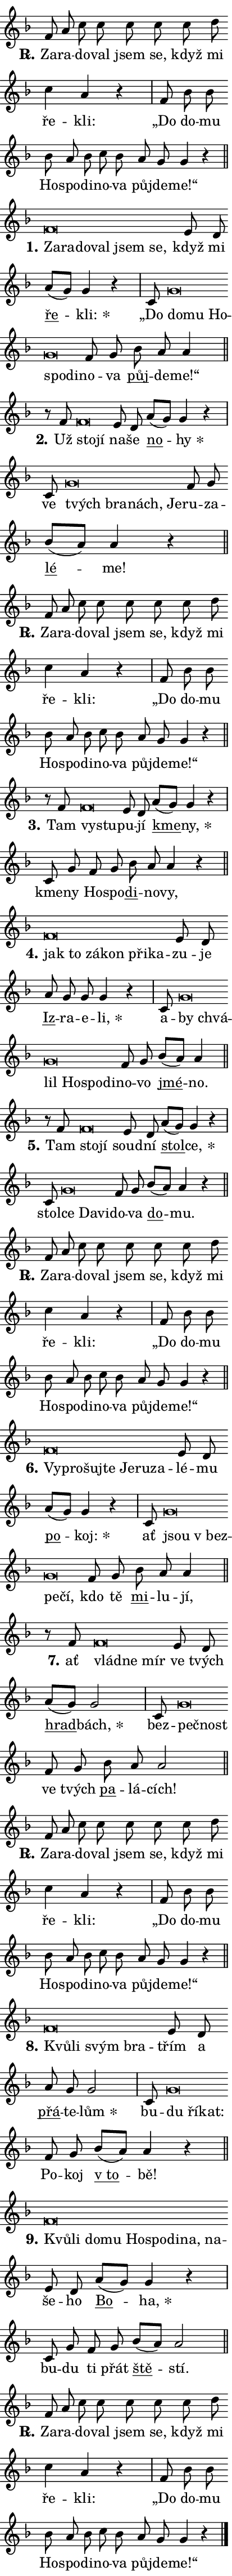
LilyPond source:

\version "2.24.0"
\header { tagline = "" }
\paper {
  indent = 0\cm
  top-margin = 0\cm
  right-margin = 0.13\cm % to fit lyric hyphens
  bottom-margin = 0\cm
  left-margin = 0\cm
  paper-width = 7\cm
  page-breaking = #ly:one-page-breaking
  system-system-spacing.basic-distance = #11
  score-system-spacing.basic-distance = #11
  ragged-last = ##f
}


%% Author: Thomas Morley
%% https://lists.gnu.org/archive/html/lilypond-user/2020-05/msg00002.html
#(define (line-position grob)
"Returns position of @var[grob} in current system:
   @code{'start}, if at first time-step
   @code{'end}, if at last time-step
   @code{'middle} otherwise
"
  (let* ((col (ly:item-get-column grob))
         (ln (ly:grob-object col 'left-neighbor))
         (rn (ly:grob-object col 'right-neighbor))
         (col-to-check-left (if (ly:grob? ln) ln col))
         (col-to-check-right (if (ly:grob? rn) rn col))
         (break-dir-left
           (and
             (ly:grob-property col-to-check-left 'non-musical #f)
             (ly:item-break-dir col-to-check-left)))
         (break-dir-right
           (and
             (ly:grob-property col-to-check-right 'non-musical #f)
             (ly:item-break-dir col-to-check-right))))
        (cond ((eqv? 1 break-dir-left) 'start)
              ((eqv? -1 break-dir-right) 'end)
              (else 'middle))))

#(define (tranparent-at-line-position vctor)
  (lambda (grob)
  "Relying on @code{line-position} select the relevant enry from @var{vctor}.
Used to determine transparency,"
    (case (line-position grob)
      ((end) (not (vector-ref vctor 0)))
      ((middle) (not (vector-ref vctor 1)))
      ((start) (not (vector-ref vctor 2))))))

noteHeadBreakVisibility =
#(define-music-function (break-visibility)(vector?)
"Makes @code{NoteHead}s transparent relying on @var{break-visibility}"
#{
  \override NoteHead.transparent =
    #(tranparent-at-line-position break-visibility)
#})

#(define delete-ledgers-for-transparent-note-heads
  (lambda (grob)
    "Reads whether a @code{NoteHead} is transparent.
If so this @code{NoteHead} is removed from @code{'note-heads} from
@var{grob}, which is supposed to be @code{LedgerLineSpanner}.
As a result ledgers are not printed for this @code{NoteHead}"
    (let* ((nhds-array (ly:grob-object grob 'note-heads))
           (nhds-list
             (if (ly:grob-array? nhds-array)
                 (ly:grob-array->list nhds-array)
                 '()))
           ;; Relies on the transparent-property being done before
           ;; Staff.LedgerLineSpanner.after-line-breaking is executed.
           ;; This is fragile ...
           (to-keep
             (remove
               (lambda (nhd)
                 (ly:grob-property nhd 'transparent #f))
               nhds-list)))
      ;; TODO find a better method to iterate over grob-arrays, similiar
      ;; to filter/remove etc for lists
      ;; For now rebuilt from scratch
      (set! (ly:grob-object grob 'note-heads)  '())
      (for-each
        (lambda (nhd)
          (ly:pointer-group-interface::add-grob grob 'note-heads nhd))
        to-keep))))

squashNotes = {
  \override NoteHead.X-extent = #'(-0.2 . 0.2)
  \override NoteHead.Y-extent = #'(-0.75 . 0)
  \override NoteHead.stencil =
    #(lambda (grob)
       (let ((pos (ly:grob-property grob 'staff-position)))
         (begin
           (if (< pos -7) (display "ERROR: Lower brevis then expected\n") (display "OK: Expected brevis position\n"))
           (if (<= pos -6) ly:text-interface::print ly:note-head::print))))
}
unSquashNotes = {
  \revert NoteHead.X-extent
  \revert NoteHead.Y-extent
  \revert NoteHead.stencil
}

hideNotes = \noteHeadBreakVisibility #begin-of-line-visible
unHideNotes = \noteHeadBreakVisibility #all-visible

% work-around for resetting accidentals
% https://lilypond.org/doc/v2.23/Documentation/notation/displaying-rhythms#unmetered-music
cadenzaMeasure = {
  \cadenzaOff
  \partial 1024 s1024
  \cadenzaOn
}

#(define-markup-command (accent layout props text) (markup?)
  "Underline accented syllable"
  (interpret-markup layout props
    #{\markup \override #'(offset . 4.3) \underline { #text }#}))

responsum = \markup \concat {
  "R" \hspace #-1.05 \path #0.1 #'((moveto 0 0.07) (lineto 0.9 0.8)) \hspace #0.05 "."
}

spaceSize = #0.6828661417322834 % exact space size for TeX Gyre Schola

\layout {
  \context {
    \Staff
    \remove "Time_signature_engraver"
    \override LedgerLineSpanner.after-line-breaking = #delete-ledgers-for-transparent-note-heads
  }
  \context {
    \Lyrics {
      \override LyricSpace.minimum-distance = \spaceSize
      \override LyricText.font-name = #"TeX Gyre Schola"
      \override LyricText.font-size = 1
      \override StanzaNumber.font-name = #"TeX Gyre Schola Bold"
      \override StanzaNumber.font-size = 1
    }
  }
  \context {
    \Score 
    \override NoteHead.text =
      #(lambda (grob) 
        (let ((pos (ly:grob-property grob 'staff-position)))
          #{\markup {
            \combine
              \halign #-0.55 \raise #(if (= pos -6) 0 0.5) \override #'(thickness . 2) \draw-line #'(3.2 . 0)
              \musicglyph "noteheads.sM1"
          }#}))
  }
}

% magnetic-lyrics.ily
%
%   written by
%     Jean Abou Samra <jean@abou-samra.fr>
%     Werner Lemberg <wl@gnu.org>
%
%   adapted by
%     Jiri Hon <jiri.hon@gmail.com>
%
% Version 2022-Apr-15

% https://www.mail-archive.com/lilypond-user@gnu.org/msg149350.html

#(define (Left_hyphen_pointer_engraver context)
   "Collect syllable-hyphen-syllable occurrences in lyrics and store
them in properties.  This engraver only looks to the left.  For
example, if the lyrics input is @code{foo -- bar}, it does the
following.

@itemize @bullet
@item
Set the @code{text} property of the @code{LyricHyphen} grob between
@q{foo} and @q{bar} to @code{foo}.

@item
Set the @code{left-hyphen} property of the @code{LyricText} grob with
text @q{foo} to the @code{LyricHyphen} grob between @q{foo} and
@q{bar}.
@end itemize

Use this auxiliary engraver in combination with the
@code{lyric-@/text::@/apply-@/magnetic-@/offset!} hook."
   (let ((hyphen #f)
         (text #f))
     (make-engraver
      (acknowledgers
       ((lyric-syllable-interface engraver grob source-engraver)
        (set! text grob)))
      (end-acknowledgers
       ((lyric-hyphen-interface engraver grob source-engraver)
        ;(when (not (grob::has-interface grob 'lyric-space-interface))
          (set! hyphen grob)));)
      ((stop-translation-timestep engraver)
       (when (and text hyphen)
         (ly:grob-set-object! text 'left-hyphen hyphen))
       (set! text #f)
       (set! hyphen #f)))))

#(define (lyric-text::apply-magnetic-offset! grob)
   "If the space between two syllables is less than the value in
property @code{LyricText@/.details@/.squash-threshold}, move the right
syllable to the left so that it gets concatenated with the left
syllable.

Use this function as a hook for
@code{LyricText@/.after-@/line-@/breaking} if the
@code{Left_@/hyphen_@/pointer_@/engraver} is active."
   (let ((hyphen (ly:grob-object grob 'left-hyphen #f)))
     (when hyphen
       (let ((left-text (ly:spanner-bound hyphen LEFT)))
         (when (grob::has-interface left-text 'lyric-syllable-interface)
           (let* ((common (ly:grob-common-refpoint grob left-text X))
                  (this-x-ext (ly:grob-extent grob common X))
                  (left-x-ext
                   (begin
                     ;; Trigger magnetism for left-text.
                     (ly:grob-property left-text 'after-line-breaking)
                     (ly:grob-extent left-text common X)))
                  ;; `delta` is the gap width between two syllables.
                  (delta (- (interval-start this-x-ext)
                            (interval-end left-x-ext)))
                  (details (ly:grob-property grob 'details))
                  (threshold (assoc-get 'squash-threshold details 0.2)))
             (when (< delta threshold)
               (let* (;; We have to manipulate the input text so that
                      ;; ligatures crossing syllable boundaries are not
                      ;; disabled.  For languages based on the Latin
                      ;; script this is essentially a beautification.
                      ;; However, for non-Western scripts it can be a
                      ;; necessity.
                      (lt (ly:grob-property left-text 'text))
                      (rt (ly:grob-property grob 'text))
                      (is-space (grob::has-interface hyphen 'lyric-space-interface))
                      (space (if is-space " " ""))
                      (extra-delta (if is-space spaceSize 0))
                      ;; Append new syllable.
                      (ltrt-space (if (and (string? lt) (string? rt))
                                (string-append lt space rt)
                                (make-concat-markup (list lt space rt))))
                      ;; Right-align `ltrt` to the right side.
                      (ltrt-space-markup (grob-interpret-markup
                               grob
                               (make-translate-markup
                                (cons (interval-length this-x-ext) 0)
                                (make-right-align-markup ltrt-space)))))
                 (begin
                   ;; Don't print `left-text`.
                   (ly:grob-set-property! left-text 'stencil #f)
                   ;; Set text and stencil (which holds all collected
                   ;; syllables so far) and shift it to the left.
                   (ly:grob-set-property! grob 'text ltrt-space)
                   (ly:grob-set-property! grob 'stencil ltrt-space-markup)
                   (ly:grob-translate-axis! grob (- (- delta extra-delta)) X))))))))))


#(define (lyric-hyphen::displace-bounds-first grob)
   ;; Make very sure this callback isn't triggered too early.
   (let ((left (ly:spanner-bound grob LEFT))
         (right (ly:spanner-bound grob RIGHT)))
     (ly:grob-property left 'after-line-breaking)
     (ly:grob-property right 'after-line-breaking)
     (ly:lyric-hyphen::print grob)))

squashThreshold = #0.4

\layout {
  \context {
    \Lyrics
    \consists #Left_hyphen_pointer_engraver
    \override LyricText.after-line-breaking =
      #lyric-text::apply-magnetic-offset!
    \override LyricHyphen.stencil = #lyric-hyphen::displace-bounds-first
    \override LyricText.details.squash-threshold = \squashThreshold
    \override LyricHyphen.minimum-distance = 0
    \override LyricHyphen.minimum-length = \squashThreshold
  }
}

squashText = \override LyricText.details.squash-threshold = 9999
unSquashText = \override LyricText.details.squash-threshold = \squashThreshold

leftText = \override LyricText.self-alignment-X = #LEFT
unLeftText = \revert LyricText.self-alignment-X

starOffset = #(lambda (grob) 
                (let ((x_offset (ly:self-alignment-interface::aligned-on-x-parent grob)))
                  (if (= x_offset 0) 0 (+ x_offset 1.2))))

star = #(define-music-function (syllable)(string?)
"Append star separator at the end of a syllable"
#{
  \once \override LyricText.X-offset = #starOffset
  \lyricmode { \markup {
    #syllable
    \override #'((font-name . "TeX Gyre Schola Bold")) \hspace #0.2 \lower #0.65 \larger "*"
  } }
#})

starAccent = #(define-music-function (syllable)(string?)
"Append star separator at the end of a syllable and make accent"
#{
  \once \override LyricText.X-offset = #starOffset
  \lyricmode { \markup {
    \accent #syllable
    \override #'((font-name . "TeX Gyre Schola Bold")) \hspace #0.2 \lower #0.65 \larger "*"
  } }
#})

breath = #(define-music-function (syllable)(string?)
"Append breathing indicator at the end of a syllable"
#{
  \lyricmode { \markup { #syllable "+" } }
#})

optionalBreath = #(define-music-function (syllable)(string?)
"Append optional breathing indicator at the end of a syllable"
#{
  \lyricmode { \markup { #syllable "(+)" } }
#})


\score {
    <<
        \new Voice = "melody" { \cadenzaOn \key f \major \relative { f'8 a c c c c c d \bar "" c4 a4 r \cadenzaMeasure \bar "|" f8 bes bes \bar "" bes a bes c bes \bar "" a g g4 r \cadenzaMeasure \bar "||" \break } }
        \new Lyrics \lyricsto "melody" { \lyricmode { \set stanza = \responsum
Za -- ra -- do -- val jsem se, když mi ře -- kli: „Do do -- mu Ho -- spo -- di -- no -- va půj -- de -- me!“ } }
    >>
    \layout {}
}

\score {
    <<
        \new Voice = "melody" { \cadenzaOn \key f \major \relative { \squashNotes f'\breve*1/16 \hideNotes \breve*1/16 \bar "" \breve*1/16 \bar "" \breve*1/16 \bar "" \breve*1/16 \breve*1/16 \bar "" \unHideNotes \unSquashNotes e8 d \bar "" a'[( g)] g4 r \cadenzaMeasure \bar "|" c,8 \squashNotes g'\breve*1/16 \hideNotes \breve*1/16 \bar "" \breve*1/16 \bar "" \breve*1/16 \breve*1/16 \bar "" \unHideNotes \unSquashNotes f8 g \bar "" bes a a4 \cadenzaMeasure \bar "||" \break } }
        \new Lyrics \lyricsto "melody" { \lyricmode { \set stanza = "1."
\leftText Za -- \squashText ra -- do -- val jsem se, \unLeftText \unSquashText když mi \markup \accent ře -- \star kli: „Do \leftText do -- \squashText mu Ho -- spo -- di -- \unLeftText \unSquashText no -- va \markup \accent půj -- de -- me!“ } }
    >>
    \layout {}
}

\score {
    <<
        \new Voice = "melody" { \cadenzaOn \key f \major \relative { r8 f' \squashNotes f\breve*1/16 \hideNotes \breve*1/16 \bar "" \unHideNotes \unSquashNotes e8 d \bar "" a'[( g)] g4 r \cadenzaMeasure \bar "|" c,8 \squashNotes g'\breve*1/16 \hideNotes \breve*1/16 \bar "" \breve*1/16 \breve*1/16 \bar "" \unHideNotes \unSquashNotes f8 g \bar "" bes[( a)] a4 r \cadenzaMeasure \bar "||" \break } }
        \new Lyrics \lyricsto "melody" { \lyricmode { \set stanza = "2."
Už \leftText sto -- \squashText jí \unLeftText \unSquashText na -- še \markup \accent no -- \star hy ve \leftText tvých \squashText bra -- nách, Je -- \unLeftText \unSquashText ru -- za -- \markup \accent lé -- me! } }
    >>
    \layout {}
}

\score {
    <<
        \new Voice = "melody" { \cadenzaOn \key f \major \relative { f'8 a c c c c c d \bar "" c4 a4 r \cadenzaMeasure \bar "|" f8 bes bes \bar "" bes a bes c bes \bar "" a g g4 r \cadenzaMeasure \bar "||" \break } }
        \new Lyrics \lyricsto "melody" { \lyricmode { \set stanza = \responsum
Za -- ra -- do -- val jsem se, když mi ře -- kli: „Do do -- mu Ho -- spo -- di -- no -- va půj -- de -- me!“ } }
    >>
    \layout {}
}

\score {
    <<
        \new Voice = "melody" { \cadenzaOn \key f \major \relative { r8 f' \squashNotes f\breve*1/16 \hideNotes \breve*1/16 \bar "" \unHideNotes \unSquashNotes e8 d \bar "" a'[( g)] g4 r \cadenzaMeasure \bar "|" c,8 g' f8 g \bar "" bes a a4 r \cadenzaMeasure \bar "||" \break } }
        \new Lyrics \lyricsto "melody" { \lyricmode { \set stanza = "3."
Tam \leftText vy -- \squashText stu -- \unLeftText \unSquashText pu -- jí \markup \accent kme -- \star ny, kme -- ny Ho -- spo -- \markup \accent di -- no -- vy, } }
    >>
    \layout {}
}

\score {
    <<
        \new Voice = "melody" { \cadenzaOn \key f \major \relative { \squashNotes f'\breve*1/16 \hideNotes \breve*1/16 \bar "" \breve*1/16 \bar "" \breve*1/16 \bar "" \breve*1/16 \breve*1/16 \bar "" \unHideNotes \unSquashNotes e8 d \bar "" a' g g g4 r \cadenzaMeasure \bar "|" c,8 \squashNotes g'\breve*1/16 \hideNotes \breve*1/16 \bar "" \breve*1/16 \bar "" \breve*1/16 \bar "" \breve*1/16 \breve*1/16 \bar "" \unHideNotes \unSquashNotes f8 g \bar "" bes[( a)] a4 \cadenzaMeasure \bar "||" \break } }
        \new Lyrics \lyricsto "melody" { \lyricmode { \set stanza = "4."
\leftText jak \squashText to zá -- kon při -- ka -- \unLeftText \unSquashText zu -- je \markup \accent Iz -- ra -- e -- \star li, a -- \leftText by \squashText chvá -- lil Ho -- spo -- di -- \unLeftText \unSquashText no -- vo \markup \accent jmé -- no. } }
    >>
    \layout {}
}

\score {
    <<
        \new Voice = "melody" { \cadenzaOn \key f \major \relative { r8 f' \squashNotes f\breve*1/16 \hideNotes \breve*1/16 \bar "" \unHideNotes \unSquashNotes e8 d \bar "" a'[( g)] g4 r \cadenzaMeasure \bar "|" c,8 \squashNotes g'\breve*1/16 \hideNotes \breve*1/16 \breve*1/16 \bar "" \unHideNotes \unSquashNotes f8 g \bar "" bes[( a)] a4 r \cadenzaMeasure \bar "||" \break } }
        \new Lyrics \lyricsto "melody" { \lyricmode { \set stanza = "5."
Tam \leftText sto -- \squashText jí \unLeftText \unSquashText soud -- ní \markup \accent stol -- \star ce, stol -- \leftText ce \squashText Da -- vi -- \unLeftText \unSquashText do -- va \markup \accent do -- mu. } }
    >>
    \layout {}
}

\score {
    <<
        \new Voice = "melody" { \cadenzaOn \key f \major \relative { f'8 a c c c c c d \bar "" c4 a4 r \cadenzaMeasure \bar "|" f8 bes bes \bar "" bes a bes c bes \bar "" a g g4 r \cadenzaMeasure \bar "||" \break } }
        \new Lyrics \lyricsto "melody" { \lyricmode { \set stanza = \responsum
Za -- ra -- do -- val jsem se, když mi ře -- kli: „Do do -- mu Ho -- spo -- di -- no -- va půj -- de -- me!“ } }
    >>
    \layout {}
}

\score {
    <<
        \new Voice = "melody" { \cadenzaOn \key f \major \relative { \squashNotes f'\breve*1/16 \hideNotes \breve*1/16 \bar "" \breve*1/16 \bar "" \breve*1/16 \bar "" \breve*1/16 \bar "" \breve*1/16 \breve*1/16 \bar "" \unHideNotes \unSquashNotes e8 d \bar "" a'[( g)] g4 r \cadenzaMeasure \bar "|" c,8 \squashNotes g'\breve*1/16 \hideNotes \breve*1/16 \bar "" \breve*1/16 \breve*1/16 \bar "" \unHideNotes \unSquashNotes f8 g \bar "" bes a a4 \cadenzaMeasure \bar "||" \break } }
        \new Lyrics \lyricsto "melody" { \lyricmode { \set stanza = "6."
\leftText Vy -- \squashText pro -- šuj -- te Je -- ru -- za -- \unLeftText \unSquashText lé -- mu \markup \accent po -- \star koj: ať \leftText jsou \squashText "v bez" -- pe -- čí, \unLeftText \unSquashText kdo tě \markup \accent mi -- lu -- jí, } }
    >>
    \layout {}
}

\score {
    <<
        \new Voice = "melody" { \cadenzaOn \key f \major \relative { r8 f' \squashNotes f\breve*1/16 \hideNotes \breve*1/16 \breve*1/16 \bar "" \unHideNotes \unSquashNotes e8 d \bar "" a'[( g)] g2 \cadenzaMeasure \bar "|" c,8 \squashNotes g'\breve*1/16 \hideNotes \breve*1/16 \bar "" \unHideNotes \unSquashNotes f8 g \bar "" bes a a2 \cadenzaMeasure \bar "||" \break } }
        \new Lyrics \lyricsto "melody" { \lyricmode { \set stanza = "7."
ať \leftText vlád -- \squashText ne mír \unLeftText \unSquashText ve tvých \markup \accent hrad -- \star bách, bez -- \leftText peč -- \squashText nost \unLeftText \unSquashText ve tvých \markup \accent pa -- lá -- cích! } }
    >>
    \layout {}
}

\score {
    <<
        \new Voice = "melody" { \cadenzaOn \key f \major \relative { f'8 a c c c c c d \bar "" c4 a4 r \cadenzaMeasure \bar "|" f8 bes bes \bar "" bes a bes c bes \bar "" a g g4 r \cadenzaMeasure \bar "||" \break } }
        \new Lyrics \lyricsto "melody" { \lyricmode { \set stanza = \responsum
Za -- ra -- do -- val jsem se, když mi ře -- kli: „Do do -- mu Ho -- spo -- di -- no -- va půj -- de -- me!“ } }
    >>
    \layout {}
}

\score {
    <<
        \new Voice = "melody" { \cadenzaOn \key f \major \relative { \squashNotes f'\breve*1/16 \hideNotes \breve*1/16 \bar "" \breve*1/16 \breve*1/16 \bar "" \unHideNotes \unSquashNotes e8 d \bar "" a' g g2 \cadenzaMeasure \bar "|" c,8 \squashNotes g'\breve*1/16 \hideNotes \breve*1/16 \breve*1/16 \bar "" \unHideNotes \unSquashNotes f8 g \bar "" bes[( a)] a4 r \cadenzaMeasure \bar "||" \break } }
        \new Lyrics \lyricsto "melody" { \lyricmode { \set stanza = "8."
\leftText Kvů -- \squashText li svým bra -- \unLeftText \unSquashText třím a \markup \accent přá -- te -- \star lům bu -- \leftText du \squashText ří -- kat: \unLeftText \unSquashText Po -- koj \markup \accent "v to" -- bě! } }
    >>
    \layout {}
}

\score {
    <<
        \new Voice = "melody" { \cadenzaOn \key f \major \relative { \squashNotes f'\breve*1/16 \hideNotes \breve*1/16 \bar "" \breve*1/16 \bar "" \breve*1/16 \bar "" \breve*1/16 \bar "" \breve*1/16 \bar "" \breve*1/16 \bar "" \breve*1/16 \breve*1/16 \bar "" \unHideNotes \unSquashNotes e8 d \bar "" a'[( g)] g4 r \cadenzaMeasure \bar "|" c,8 g' f8 g \bar "" bes[( a)] a2 \cadenzaMeasure \bar "||" \break } }
        \new Lyrics \lyricsto "melody" { \lyricmode { \set stanza = "9."
\leftText Kvů -- \squashText li do -- mu Ho -- spo -- di -- na, na -- \unLeftText \unSquashText še -- ho \markup \accent Bo -- \star ha, bu -- du ti přát \markup \accent ště -- stí. } }
    >>
    \layout {}
}

\score {
    <<
        \new Voice = "melody" { \cadenzaOn \key f \major \relative { f'8 a c c c c c d \bar "" c4 a4 r \cadenzaMeasure \bar "|" f8 bes bes \bar "" bes a bes c bes \bar "" a g g4 r \cadenzaMeasure \bar "||" \break } \bar "|." }
        \new Lyrics \lyricsto "melody" { \lyricmode { \set stanza = \responsum
Za -- ra -- do -- val jsem se, když mi ře -- kli: „Do do -- mu Ho -- spo -- di -- no -- va půj -- de -- me!“ } }
    >>
    \layout {}
}
